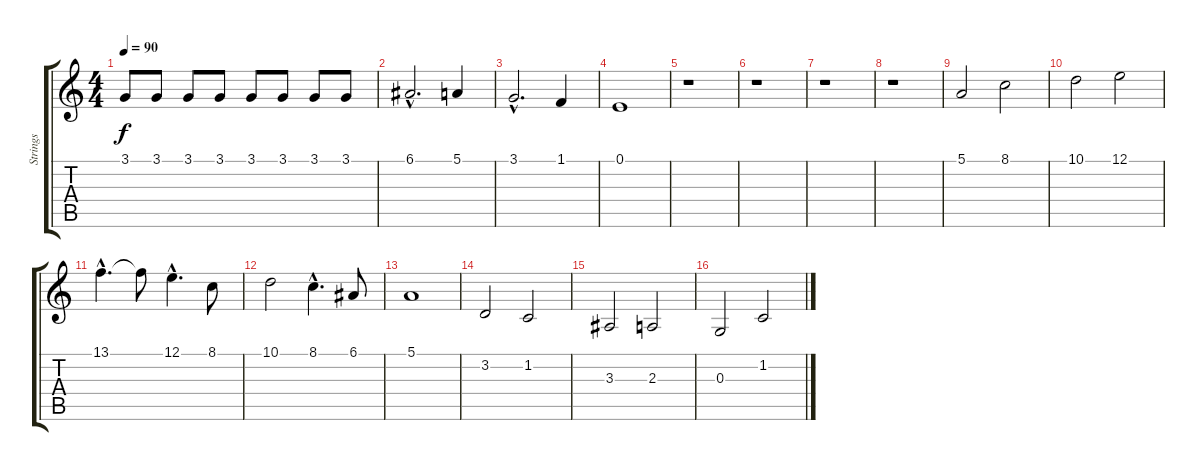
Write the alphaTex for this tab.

\track ("Strings" "Strings") {instrument stringensemble1}
\staff {score tabs}
\tuning (E4 B3 G3 D3 A2 E2) {hide}
\ts (4 4)
\tempo 90
\clef g2
\ks c
3.1.8{dy f} 3.1.8 3.1.8 3.1.8 3.1.8 3.1.8 3.1.8 3.1.8 |
6.1{hac}.2{d} 5.1.4 |
3.1{hac}.2{d} 1.1.4 |
0.1.1 |
r.1 |
r.1 |
r.1 |
r.1 |
5.1.2 8.1.2 |
10.1.2 12.1.2 |
13.1{hac}.4{d} 13.1{t}.8 12.1{hac}.4{d} 8.1.8 |
10.1.2 8.1{hac}.4{d} 6.1.8 |
5.1.1 |
3.2.2 1.2.2 |
3.3.2 2.3.2 |
0.3.2 1.2.2
